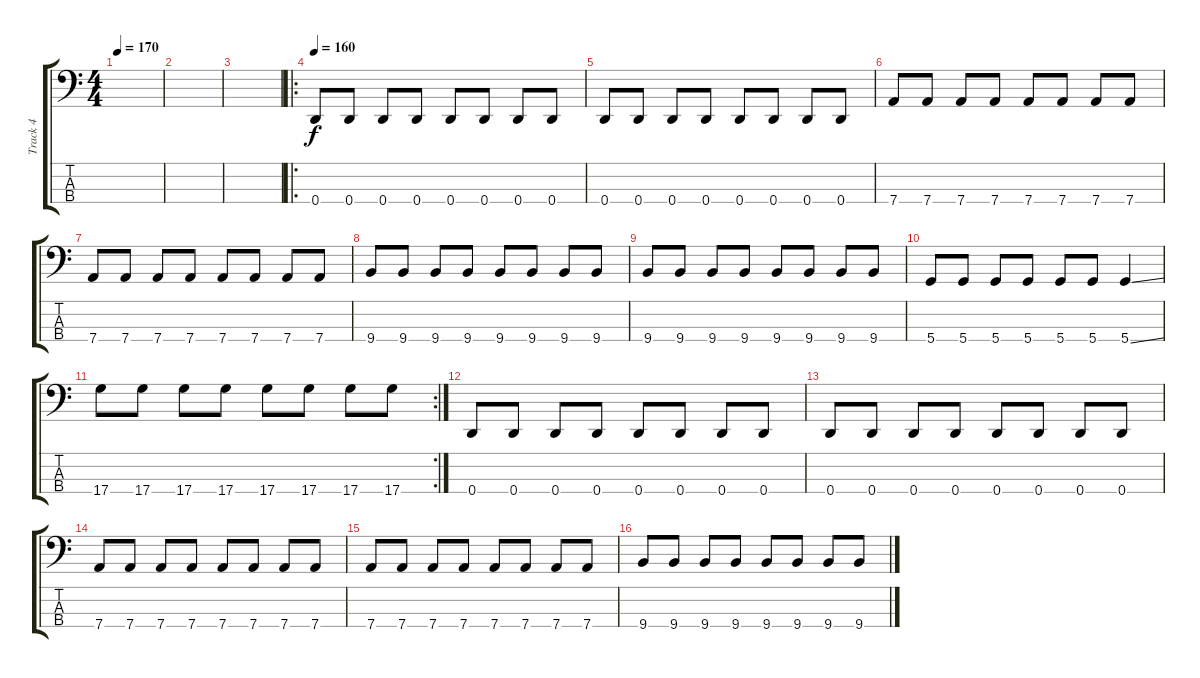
\track ("Track 4" "Track 4") {instrument electricbassfinger}
\staff {score tabs}
\tuning (G2 D2 A1 D1) {hide}
\ts (4 4)
\tempo 170
\clef f4
\ks c
|
|
|
\ro
\tempo 160
0.4.8 0.4.8 0.4.8 0.4.8 0.4.8 0.4.8 0.4.8 0.4.8 |
0.4.8 0.4.8 0.4.8 0.4.8 0.4.8 0.4.8 0.4.8 0.4.8 |
7.4.8 7.4.8 7.4.8 7.4.8 7.4.8 7.4.8 7.4.8 7.4.8 |
7.4.8 7.4.8 7.4.8 7.4.8 7.4.8 7.4.8 7.4.8 7.4.8 |
9.4.8 9.4.8 9.4.8 9.4.8 9.4.8 9.4.8 9.4.8 9.4.8 |
9.4.8 9.4.8 9.4.8 9.4.8 9.4.8 9.4.8 9.4.8 9.4.8 |
5.4.8 5.4.8 5.4.8 5.4.8 5.4.8 5.4.8 5.4{ss}.4 |
\rc 2
17.4.8 17.4.8 17.4.8 17.4.8 17.4.8 17.4.8 17.4.8 17.4.8 |
0.4.8 0.4.8 0.4.8 0.4.8 0.4.8 0.4.8 0.4.8 0.4.8 |
0.4.8 0.4.8 0.4.8 0.4.8 0.4.8 0.4.8 0.4.8 0.4.8 |
7.4.8 7.4.8 7.4.8 7.4.8 7.4.8 7.4.8 7.4.8 7.4.8 |
7.4.8 7.4.8 7.4.8 7.4.8 7.4.8 7.4.8 7.4.8 7.4.8 |
9.4.8 9.4.8 9.4.8 9.4.8 9.4.8 9.4.8 9.4.8 9.4.8
